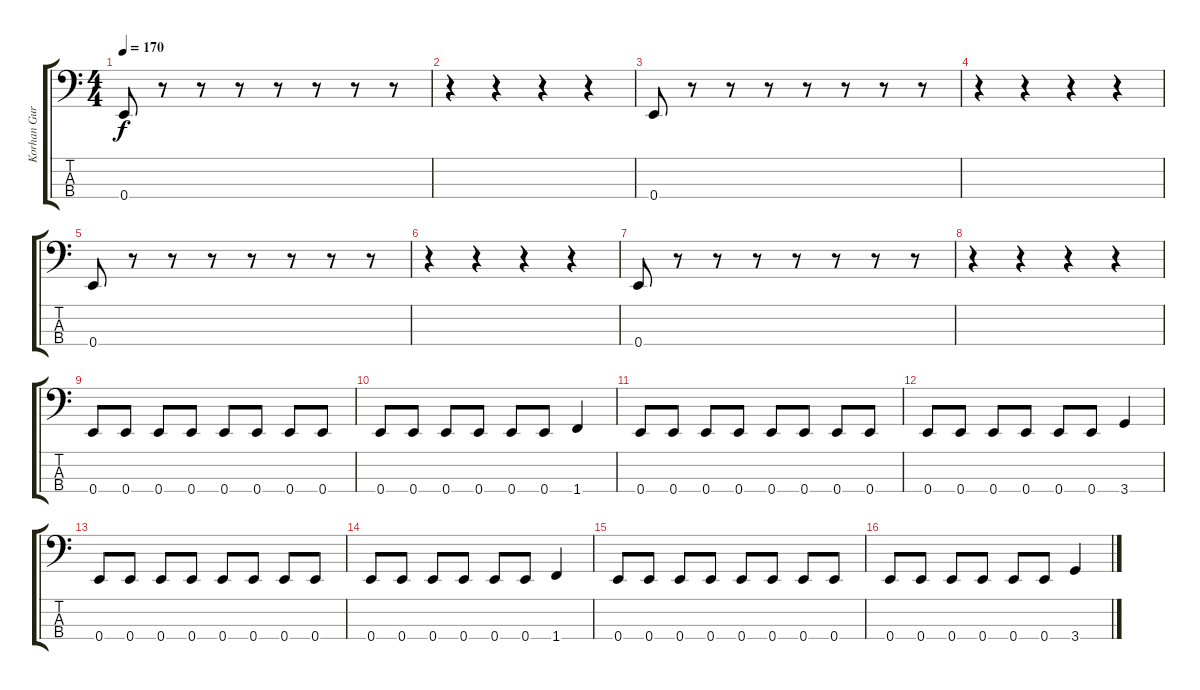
\track ("Korhan Gurler" "Korhan Gur") {instrument electricbassfinger}
\staff {score tabs}
\tuning (G2 D2 A1 E1) {hide}
\ts (4 4)
\tempo 170
\clef f4
\ks c
0.4.8{dy f instrument electricbassfinger} r.8 r.8 r.8 r.8 r.8 r.8 r.8 |
r.4 r.4 r.4 r.4 |
0.4.8 r.8 r.8 r.8 r.8 r.8 r.8 r.8 |
r.4 r.4 r.4 r.4 |
0.4.8 r.8 r.8 r.8 r.8 r.8 r.8 r.8 |
r.4 r.4 r.4 r.4 |
0.4.8 r.8 r.8 r.8 r.8 r.8 r.8 r.8 |
r.4 r.4 r.4 r.4 |
0.4.8 0.4.8 0.4.8 0.4.8 0.4.8 0.4.8 0.4.8 0.4.8 |
0.4.8 0.4.8 0.4.8 0.4.8 0.4.8 0.4.8 1.4.4 |
0.4.8 0.4.8 0.4.8 0.4.8 0.4.8 0.4.8 0.4.8 0.4.8 |
0.4.8 0.4.8 0.4.8 0.4.8 0.4.8 0.4.8 3.4.4 |
0.4.8 0.4.8 0.4.8 0.4.8 0.4.8 0.4.8 0.4.8 0.4.8 |
0.4.8 0.4.8 0.4.8 0.4.8 0.4.8 0.4.8 1.4.4 |
0.4.8 0.4.8 0.4.8 0.4.8 0.4.8 0.4.8 0.4.8 0.4.8 |
0.4.8 0.4.8 0.4.8 0.4.8 0.4.8 0.4.8 3.4.4
